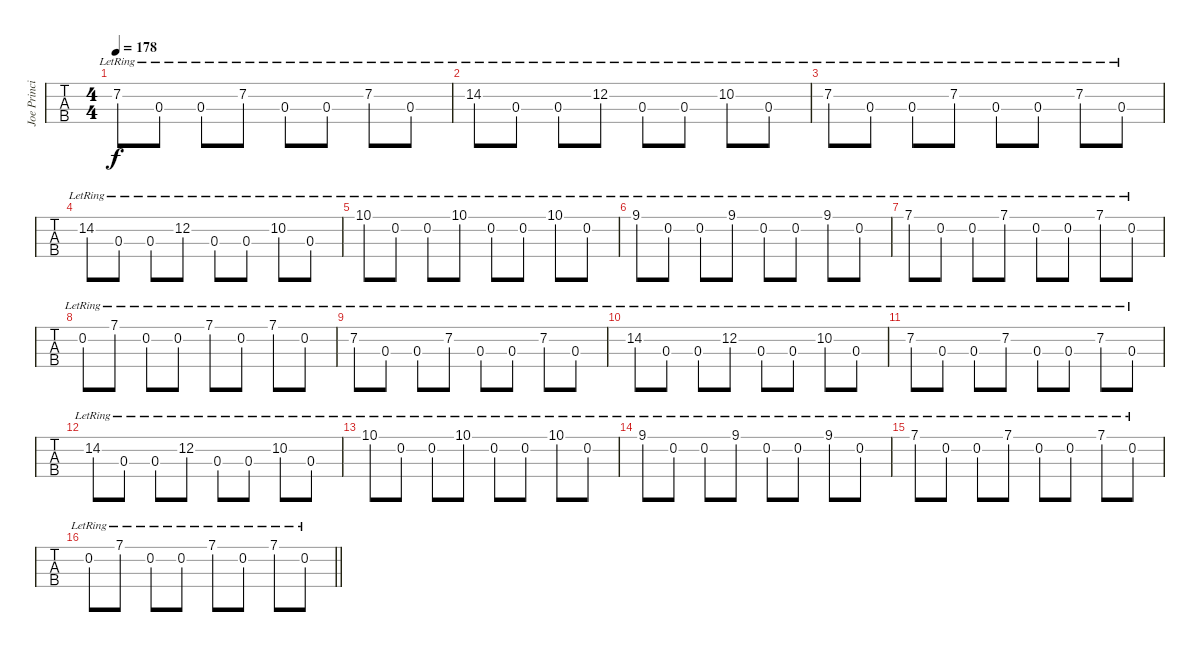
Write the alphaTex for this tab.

\track ("Joe Principe - Bass" "Joe Princi") {instrument electricbassfinger}
\staff {tabs}
\tuning (Gb2 Db2 Ab1 Eb1) {hide}
\ts (4 4)
\tempo 178
\clef f4
\ks c
7.2{lr}.8{dy f} 0.3{lr}.8 0.3{lr}.8 7.2{lr}.8 0.3{lr}.8 0.3{lr}.8 7.2{lr}.8 0.3{lr}.8 |
14.2{lr}.8 0.3{lr}.8 0.3{lr}.8 12.2{lr}.8 0.3{lr}.8 0.3{lr}.8 10.2{lr}.8 0.3{lr}.8 |
7.2{lr}.8 0.3{lr}.8 0.3{lr}.8 7.2{lr}.8 0.3{lr}.8 0.3{lr}.8 7.2{lr}.8 0.3{lr}.8 |
14.2{lr}.8 0.3{lr}.8 0.3{lr}.8 12.2{lr}.8 0.3{lr}.8 0.3{lr}.8 10.2{lr}.8 0.3{lr}.8 |
10.1{lr}.8 0.2{lr}.8 0.2{lr}.8 10.1{lr}.8 0.2{lr}.8 0.2{lr}.8 10.1{lr}.8 0.2{lr}.8 |
9.1{lr}.8 0.2{lr}.8 0.2{lr}.8 9.1{lr}.8 0.2{lr}.8 0.2{lr}.8 9.1{lr}.8 0.2{lr}.8 |
7.1{lr}.8 0.2{lr}.8 0.2{lr}.8 7.1{lr}.8 0.2{lr}.8 0.2{lr}.8 7.1{lr}.8 0.2{lr}.8 |
0.2{lr}.8 7.1{lr}.8 0.2{lr}.8 0.2{lr}.8 7.1{lr}.8 0.2{lr}.8 7.1{lr}.8 0.2{lr}.8 |
7.2{lr}.8 0.3{lr}.8 0.3{lr}.8 7.2{lr}.8 0.3{lr}.8 0.3{lr}.8 7.2{lr}.8 0.3{lr}.8 |
14.2{lr}.8 0.3{lr}.8 0.3{lr}.8 12.2{lr}.8 0.3{lr}.8 0.3{lr}.8 10.2{lr}.8 0.3{lr}.8 |
7.2{lr}.8 0.3{lr}.8 0.3{lr}.8 7.2{lr}.8 0.3{lr}.8 0.3{lr}.8 7.2{lr}.8 0.3{lr}.8 |
14.2{lr}.8 0.3{lr}.8 0.3{lr}.8 12.2{lr}.8 0.3{lr}.8 0.3{lr}.8 10.2{lr}.8 0.3{lr}.8 |
10.1{lr}.8 0.2{lr}.8 0.2{lr}.8 10.1{lr}.8 0.2{lr}.8 0.2{lr}.8 10.1{lr}.8 0.2{lr}.8 |
9.1{lr}.8 0.2{lr}.8 0.2{lr}.8 9.1{lr}.8 0.2{lr}.8 0.2{lr}.8 9.1{lr}.8 0.2{lr}.8 |
7.1{lr}.8 0.2{lr}.8 0.2{lr}.8 7.1{lr}.8 0.2{lr}.8 0.2{lr}.8 7.1{lr}.8 0.2{lr}.8 |
\barLineRight lightlight
0.2{lr}.8 7.1{lr}.8 0.2{lr}.8 0.2{lr}.8 7.1{lr}.8 0.2{lr}.8 7.1{lr}.8 0.2{lr}.8
